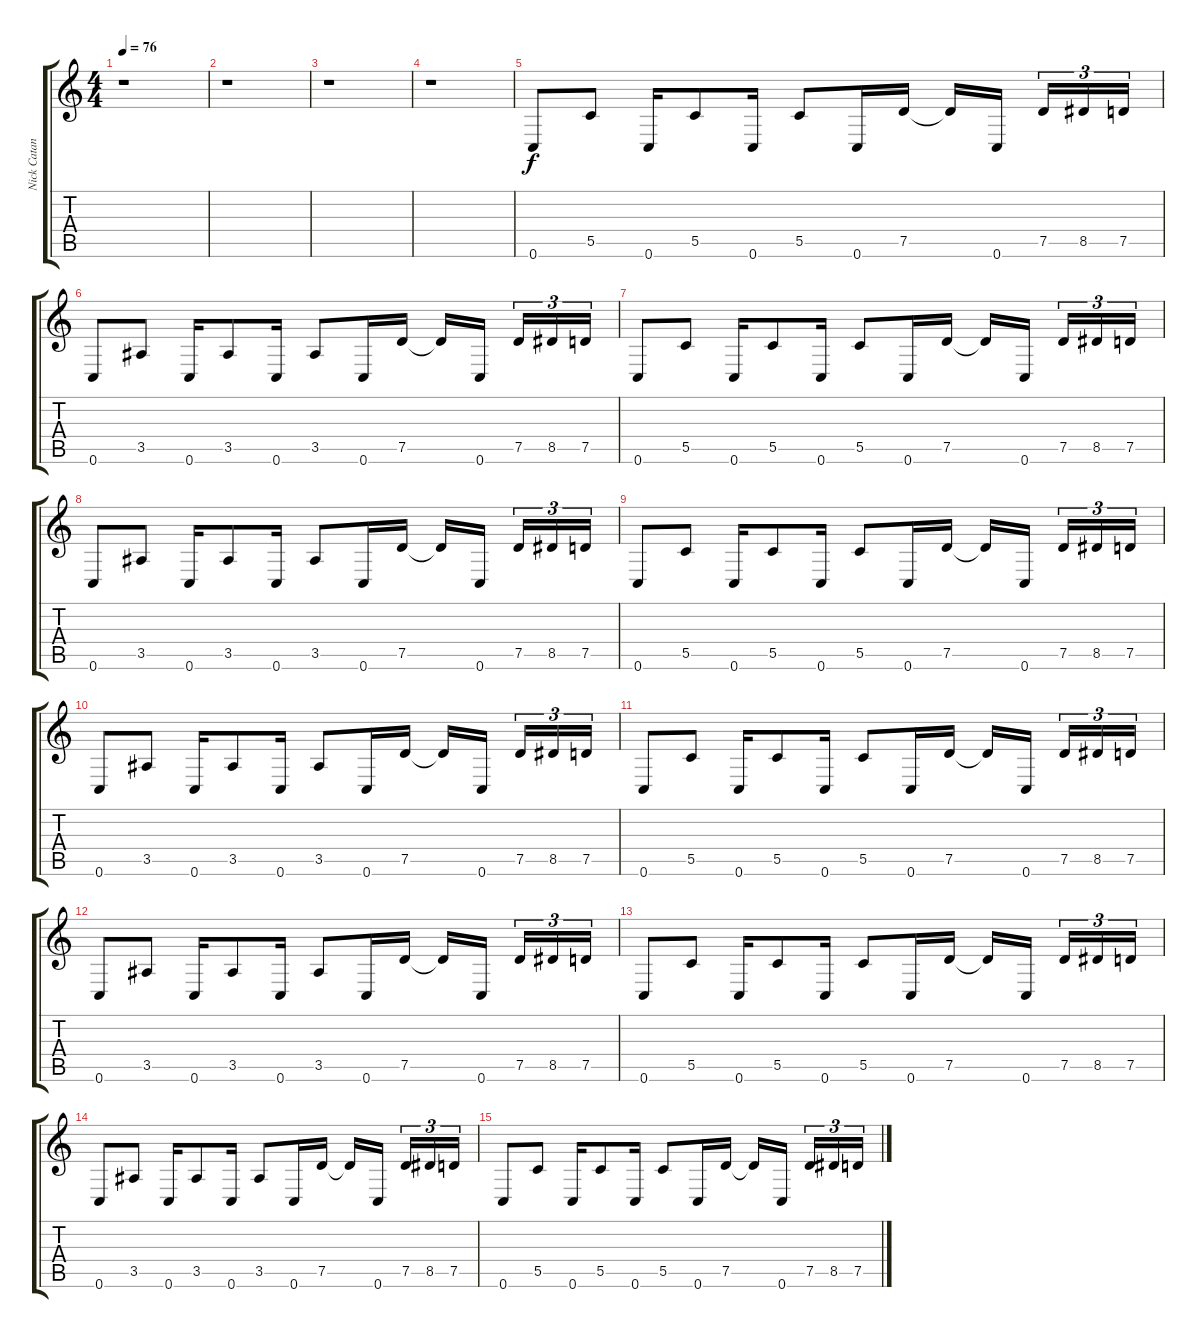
\track ("Nick Catanese" "Nick Catan") {instrument overdrivenguitar}
\staff {score tabs}
\tuning (D4 A3 F3 C3 G2 C2) {hide}
\ts (4 4)
\tempo 76
\clef g2
\ks c
r.1{dy f} |
r.1 |
r.1 |
r.1 |
0.6.8{instrument electricguitarclean} 5.5.8 0.6.16 5.5.8 0.6.16 5.5.8 0.6.16 7.5.16 7.5{t}.16 0.6.16{beam splitsecondary} 7.5.16{tu (3 2)} 8.5.16{tu (3 2)} 7.5.16{tu (3 2)} |
0.6.8 3.5.8 0.6.16 3.5.8 0.6.16 3.5.8 0.6.16 7.5.16 7.5{t}.16 0.6.16{beam splitsecondary} 7.5.16{tu (3 2)} 8.5.16{tu (3 2)} 7.5.16{tu (3 2)} |
0.6.8 5.5.8 0.6.16 5.5.8 0.6.16 5.5.8 0.6.16 7.5.16 7.5{t}.16 0.6.16{beam splitsecondary} 7.5.16{tu (3 2)} 8.5.16{tu (3 2)} 7.5.16{tu (3 2)} |
0.6.8 3.5.8 0.6.16 3.5.8 0.6.16 3.5.8 0.6.16 7.5.16 7.5{t}.16 0.6.16{beam splitsecondary} 7.5.16{tu (3 2)} 8.5.16{tu (3 2)} 7.5.16{tu (3 2)} |
0.6.8 5.5.8 0.6.16 5.5.8 0.6.16 5.5.8 0.6.16 7.5.16 7.5{t}.16 0.6.16{beam splitsecondary} 7.5.16{tu (3 2)} 8.5.16{tu (3 2)} 7.5.16{tu (3 2)} |
0.6.8 3.5.8 0.6.16 3.5.8 0.6.16 3.5.8 0.6.16 7.5.16 7.5{t}.16 0.6.16{beam splitsecondary} 7.5.16{tu (3 2)} 8.5.16{tu (3 2)} 7.5.16{tu (3 2)} |
0.6.8 5.5.8 0.6.16 5.5.8 0.6.16 5.5.8 0.6.16 7.5.16 7.5{t}.16 0.6.16{beam splitsecondary} 7.5.16{tu (3 2)} 8.5.16{tu (3 2)} 7.5.16{tu (3 2)} |
0.6.8{volume 0} 3.5.8 0.6.16 3.5.8 0.6.16 3.5.8 0.6.16 7.5.16 7.5{t}.16 0.6.16{beam splitsecondary} 7.5.16{tu (3 2)} 8.5.16{tu (3 2)} 7.5.16{tu (3 2)} |
0.6.8 5.5.8 0.6.16 5.5.8 0.6.16 5.5.8 0.6.16 7.5.16 7.5{t}.16 0.6.16{beam splitsecondary} 7.5.16{tu (3 2)} 8.5.16{tu (3 2)} 7.5.16{tu (3 2)} |
0.6.8 3.5.8 0.6.16 3.5.8 0.6.16 3.5.8 0.6.16 7.5.16 7.5{t}.16 0.6.16{beam splitsecondary} 7.5.16{tu (3 2)} 8.5.16{tu (3 2)} 7.5.16{tu (3 2)} |
0.6.8 5.5.8 0.6.16 5.5.8 0.6.16 5.5.8 0.6.16 7.5.16 7.5{t}.16 0.6.16{beam splitsecondary} 7.5.16{tu (3 2)} 8.5.16{tu (3 2)} 7.5.16{tu (3 2)}
